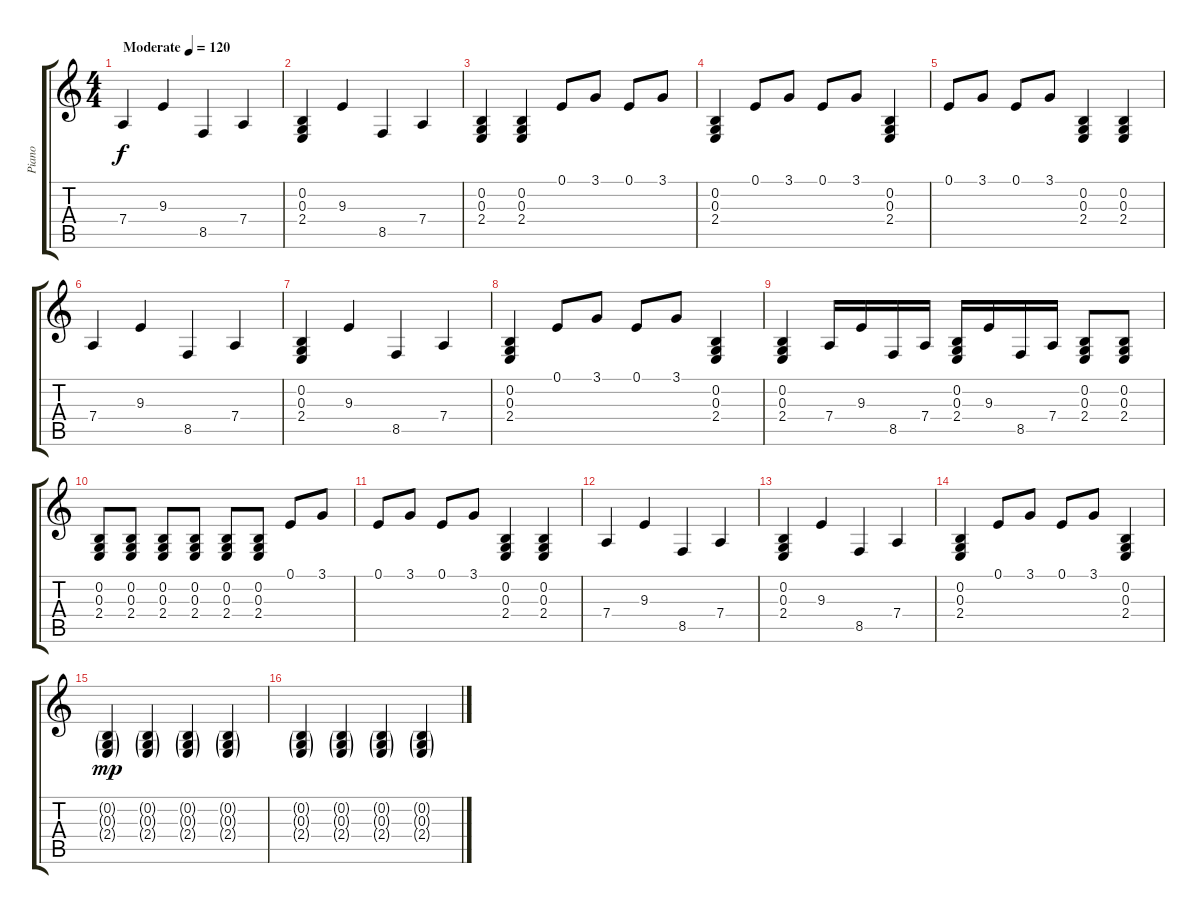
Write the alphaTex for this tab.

\track ("Piano" "Piano") {instrument brightacousticpiano}
\staff {score tabs}
\tuning (E4 B3 G3 D3 A2 E2) {hide}
\ts (4 4)
\tempo (120 "Moderate")
\clef g2
\ks c
7.4.4{dy f instrument brightacousticpiano} 9.3.4 8.5.4 7.4.4 |
(0.2 0.3 2.4).4 9.3.4 8.5.4 7.4.4 |
(0.2 0.3 2.4).4 (0.2 0.3 2.4).4 0.1.8 3.1.8 0.1.8 3.1.8 |
(0.2 0.3 2.4).4 0.1.8 3.1.8 0.1.8 3.1.8 (0.2 0.3 2.4).4 |
0.1.8 3.1.8 0.1.8 3.1.8 (0.2 0.3 2.4).4 (0.2 0.3 2.4).4 |
7.4.4 9.3.4 8.5.4 7.4.4 |
(0.2 0.3 2.4).4 9.3.4 8.5.4 7.4.4 |
(0.2 0.3 2.4).4 0.1.8 3.1.8 0.1.8 3.1.8 (0.2 0.3 2.4).4 |
(0.2 0.3 2.4).4 7.4.16 9.3.16 8.5.16 7.4.16 (0.2 0.3 2.4).16 9.3.16 8.5.16 7.4.16 (0.2 0.3 2.4).8 (0.2 0.3 2.4).8 |
(0.2 0.3 2.4).8 (0.2 0.3 2.4).8 (0.2 0.3 2.4).8 (0.2 0.3 2.4).8 (0.2 0.3 2.4).8 (0.2 0.3 2.4).8 0.1.8 3.1.8 |
0.1.8 3.1.8 0.1.8 3.1.8 (0.2 0.3 2.4).4 (0.2 0.3 2.4).4 |
7.4.4 9.3.4 8.5.4 7.4.4 |
(0.2 0.3 2.4).4 9.3.4 8.5.4 7.4.4 |
(0.2 0.3 2.4).4 0.1.8 3.1.8 0.1.8 3.1.8 (0.2 0.3 2.4).4 |
(0.2{g} 0.3{g} 2.4{g}).4{dy mp} (0.2{g} 0.3{g} 2.4{g}).4 (0.2{g} 0.3{g} 2.4{g}).4 (0.2{g} 0.3{g} 2.4{g}).4 |
(0.2{g} 0.3{g} 2.4{g}).4 (0.2{g} 0.3{g} 2.4{g}).4 (0.2{g} 0.3{g} 2.4{g}).4 (0.2{g} 0.3{g} 2.4{g}).4
